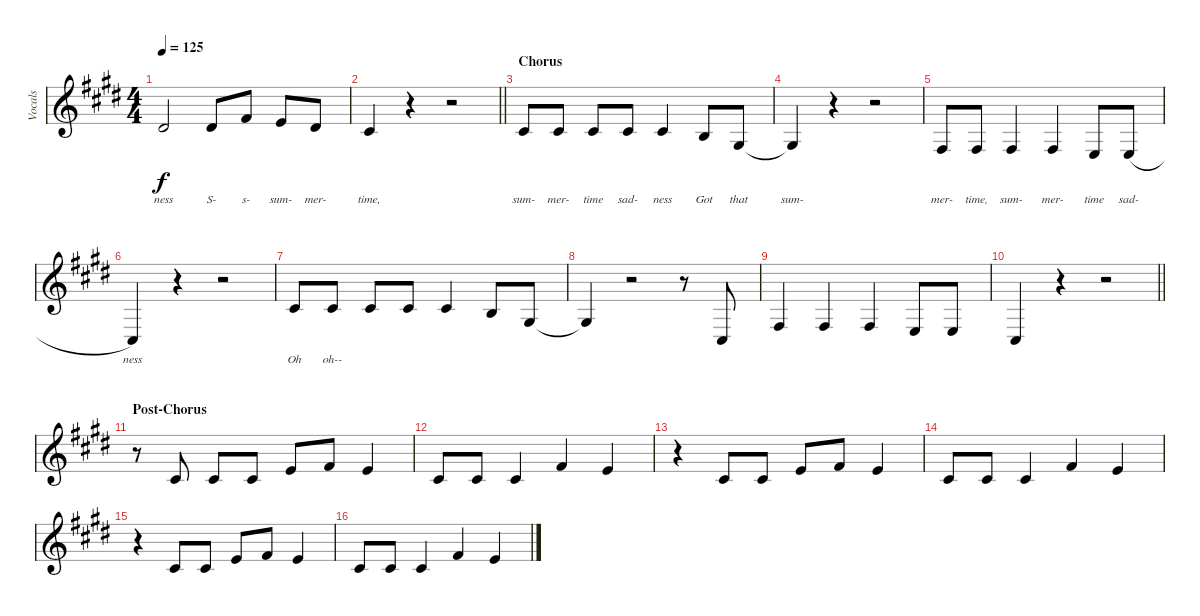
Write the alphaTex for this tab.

\track ("Vocals" "Vocals") {instrument oboe}
\staff {score}
\tuning (E4 B3 G3 D3 A2 E2) {hide}
\ts (4 4)
\tempo 125
\clef g2
\ks c#minor
8.3.2{lyrics (0 "ness") lyrics (1 "") lyrics (2 "") lyrics (3 "") lyrics (4 "") dy f} 8.3.8{lyrics (0 "S-") lyrics (1 "") lyrics (2 "") lyrics (3 "") lyrics (4 "")} 11.3.8{lyrics (0 "s-") lyrics (1 "") lyrics (2 "") lyrics (3 "") lyrics (4 "")} 9.3.8{lyrics (0 "sum-") lyrics (1 "") lyrics (2 "") lyrics (3 "") lyrics (4 "")} 8.3.8{lyrics (0 "mer-") lyrics (1 "") lyrics (2 "") lyrics (3 "") lyrics (4 "")} |
\barLineRight lightlight
11.4.4{lyrics (0 "time,") lyrics (1 "") lyrics (2 "") lyrics (3 "") lyrics (4 "")} r.4 r.2 |
\section ("" "Chorus")
11.4.8{lyrics (0 "sum-") lyrics (1 "") lyrics (2 "") lyrics (3 "") lyrics (4 "")} 11.4.8{lyrics (0 "mer-") lyrics (1 "") lyrics (2 "") lyrics (3 "") lyrics (4 "")} 11.4.8{lyrics (0 "time") lyrics (1 "") lyrics (2 "") lyrics (3 "") lyrics (4 "")} 11.4.8{lyrics (0 "sad-") lyrics (1 "") lyrics (2 "") lyrics (3 "") lyrics (4 "")} 11.4.4{lyrics (0 "ness") lyrics (1 "") lyrics (2 "") lyrics (3 "") lyrics (4 "")} 9.4.8{lyrics (0 "Got") lyrics (1 "") lyrics (2 "") lyrics (3 "") lyrics (4 "")} 11.5.8{lyrics (0 "that") lyrics (1 "") lyrics (2 "") lyrics (3 "") lyrics (4 "")} |
11.5{t}.4{lyrics (0 "sum-") lyrics (1 "") lyrics (2 "") lyrics (3 "") lyrics (4 "")} r.4 r.2 |
9.5.8{lyrics (0 "mer-") lyrics (1 "") lyrics (2 "") lyrics (3 "") lyrics (4 "")} 9.5.8{lyrics (0 "time,") lyrics (1 "") lyrics (2 "") lyrics (3 "") lyrics (4 "")} 9.5.4{lyrics (0 "sum-") lyrics (1 "") lyrics (2 "") lyrics (3 "") lyrics (4 "")} 9.5.4{lyrics (0 "mer-") lyrics (1 "") lyrics (2 "") lyrics (3 "") lyrics (4 "")} 12.6.8{lyrics (0 "time") lyrics (1 "") lyrics (2 "") lyrics (3 "") lyrics (4 "")} 12.6{h}.8{lyrics (0 "sad-") lyrics (1 "") lyrics (2 "") lyrics (3 "") lyrics (4 "")} |
9.6.4{lyrics (0 "ness") lyrics (1 "") lyrics (2 "") lyrics (3 "") lyrics (4 "")} r.4 r.2 |
11.4.8{lyrics (0 "Oh") lyrics (1 "") lyrics (2 "") lyrics (3 "") lyrics (4 "")} 11.4.8{lyrics (0 "oh--") lyrics (1 "") lyrics (2 "") lyrics (3 "") lyrics (4 "")} 11.4.8 11.4.8 11.4.4 9.4.8 11.5.8 |
11.5{t}.4 r.2 r.8 9.6.8 |
9.5.4 9.5.4 9.5.4 12.6.8 12.6.8 |
\barLineRight lightlight
9.6.4 r.4 r.2 |
\section ("" "Post-Chorus")
r.8 11.4.8 11.4.8 11.4.8 9.3.8 11.3.8 9.3.4 |
11.4.8 11.4.8 11.4.4 11.3.4 9.3.4 |
r.4 11.4.8 11.4.8 9.3.8 11.3.8 9.3.4 |
11.4.8 11.4.8 11.4.4 11.3.4 9.3.4 |
r.4 11.4.8 11.4.8 9.3.8 11.3.8 9.3.4 |
11.4.8 11.4.8 11.4.4 11.3.4 9.3.4
